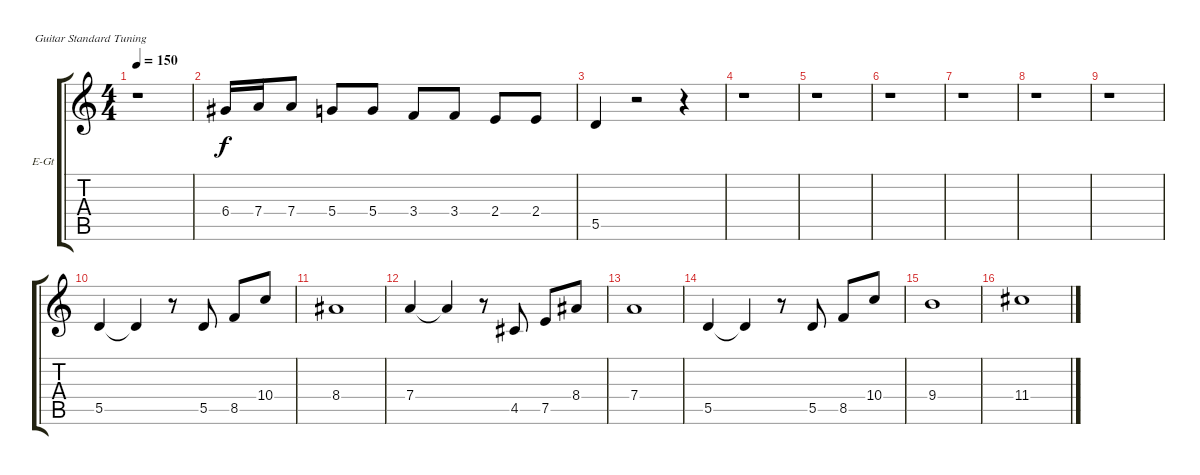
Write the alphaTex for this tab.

\bracketExtendMode groupsimilarinstruments
\firstSystemTrackNameOrientation horizontal
\otherSystemsTrackNameOrientation horizontal
\track ("Guitar Electric" "E-Gt") {instrument electricguitarclean}
\staff {score tabs}
\tuning (E4 B3 G3 D3 A2 E2)
\ts (4 4)
\tempo 150
\clef g2
\ks c
r.1{dy f} |
6.4.16 7.4.16 7.4.8 5.4.8 5.4.8 3.4.8 3.4.8 2.4.8 2.4.8 |
5.5.4 r.2 r.4 |
r.1 |
r.1 |
r.1 |
r.1 |
r.1 |
r.1 |
5.5.4 5.5{t}.4 r.8 5.5.8 8.5.8 10.4.8 |
8.4.1 |
7.4.4 7.4{t}.4 r.8 4.5.8 7.5.8 8.4.8 |
7.4.1 |
5.5.4 5.5{t}.4 r.8 5.5.8 8.5.8 10.4.8 |
9.4.1 |
11.4.1
